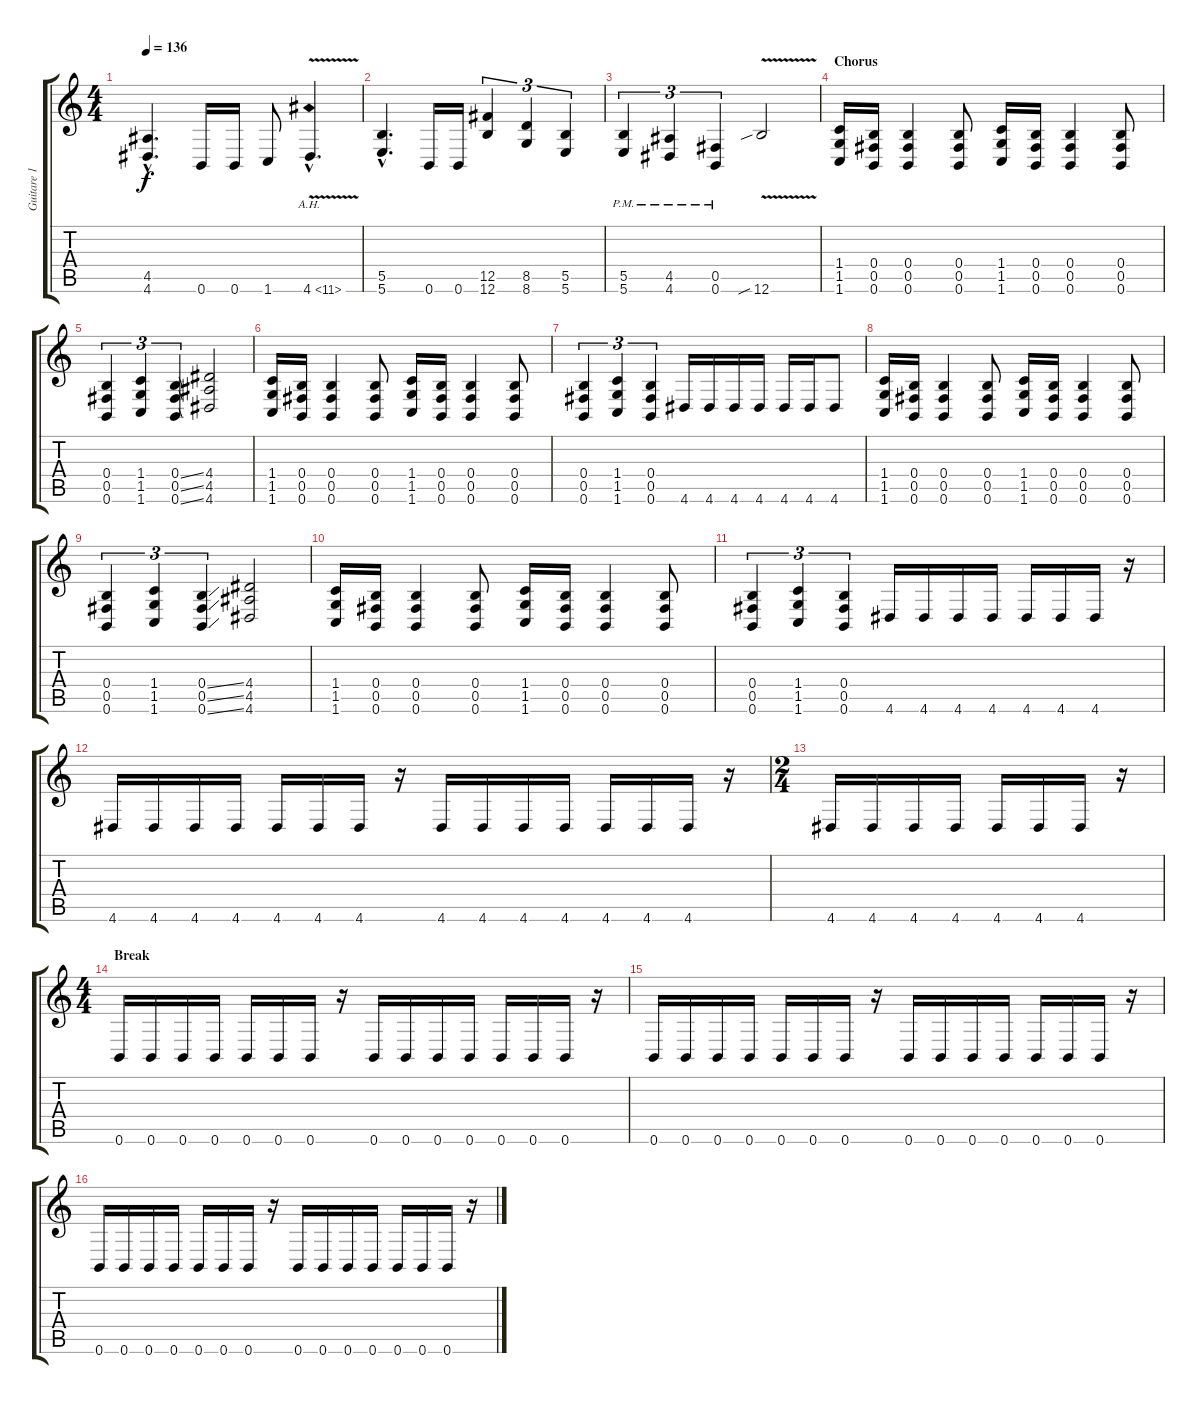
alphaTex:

\track ("Guitare 1" "Guitare 1") {instrument distortionguitar}
\staff {score tabs}
\tuning (Db4 Ab3 E3 B2 Gb2 B1) {hide}
\ts (4 4)
\tempo 136
\clef g2
\ks c
(4.5{hac} 4.6{hac}).4{d dy f} 0.6.16 0.6.16 1.6.8 4.6{ah 7 v hac}.4{d} |
(5.5{hac} 5.6{hac}).4{d} 0.6.16 0.6.16 (12.5 12.6).4{tu (3 2)} (8.5 8.6).4{tu (3 2)} (5.5 5.6).4{tu (3 2)} |
(5.5{pm} 5.6{pm}).4{tu (3 2)} (4.5{pm} 4.6{pm}).4{tu (3 2)} (0.5{pm} 0.6).4{tu (3 2)} 12.6{v sib}.2 |
\section ("" "Chorus")
(1.4 1.5 1.6).16 (0.4 0.5 0.6).16 (0.4 0.5 0.6).4 (0.4 0.5 0.6).8 (1.4 1.5 1.6).16 (0.4 0.5 0.6).16 (0.4 0.5 0.6).4 (0.4 0.5 0.6).8 |
(0.4 0.5 0.6).4{tu (3 2)} (1.4 1.5 1.6).4{tu (3 2)} (0.4{ss} 0.5{ss} 0.6{ss}).4{tu (3 2)} (4.4 4.5 4.6).2 |
(1.4 1.5 1.6).16 (0.4 0.5 0.6).16 (0.4 0.5 0.6).4 (0.4 0.5 0.6).8 (1.4 1.5 1.6).16 (0.4 0.5 0.6).16 (0.4 0.5 0.6).4 (0.4 0.5 0.6).8 |
(0.4 0.5 0.6).4{tu (3 2)} (1.4 1.5 1.6).4{tu (3 2)} (0.4 0.5 0.6).4{tu (3 2)} 4.6.16 4.6.16 4.6.16 4.6.16 4.6.16 4.6.16 4.6.8 |
(1.4 1.5 1.6).16 (0.4 0.5 0.6).16 (0.4 0.5 0.6).4 (0.4 0.5 0.6).8 (1.4 1.5 1.6).16 (0.4 0.5 0.6).16 (0.4 0.5 0.6).4 (0.4 0.5 0.6).8 |
(0.4 0.5 0.6).4{tu (3 2)} (1.4 1.5 1.6).4{tu (3 2)} (0.4{ss} 0.5{ss} 0.6{ss}).4{tu (3 2)} (4.4 4.5 4.6).2 |
(1.4 1.5 1.6).16 (0.4 0.5 0.6).16 (0.4 0.5 0.6).4 (0.4 0.5 0.6).8 (1.4 1.5 1.6).16 (0.4 0.5 0.6).16 (0.4 0.5 0.6).4 (0.4 0.5 0.6).8 |
(0.4 0.5 0.6).4{tu (3 2)} (1.4 1.5 1.6).4{tu (3 2)} (0.4 0.5 0.6).4{tu (3 2)} 4.6.16 4.6.16 4.6.16 4.6.16 4.6.16 4.6.16 4.6.16 r.16 |
4.6.16 4.6.16 4.6.16 4.6.16 4.6.16 4.6.16 4.6.16 r.16 4.6.16 4.6.16 4.6.16 4.6.16 4.6.16 4.6.16 4.6.16 r.16 |
\ts (2 4)
4.6.16 4.6.16 4.6.16 4.6.16 4.6.16 4.6.16 4.6.16 r.16 |
\ts (4 4)
\section ("" "Break")
0.6.16 0.6.16 0.6.16 0.6.16 0.6.16 0.6.16 0.6.16 r.16 0.6.16 0.6.16 0.6.16 0.6.16 0.6.16 0.6.16 0.6.16 r.16 |
0.6.16 0.6.16 0.6.16 0.6.16 0.6.16 0.6.16 0.6.16 r.16 0.6.16 0.6.16 0.6.16 0.6.16 0.6.16 0.6.16 0.6.16 r.16 |
0.6.16 0.6.16 0.6.16 0.6.16 0.6.16 0.6.16 0.6.16 r.16 0.6.16 0.6.16 0.6.16 0.6.16 0.6.16 0.6.16 0.6.16 r.16
